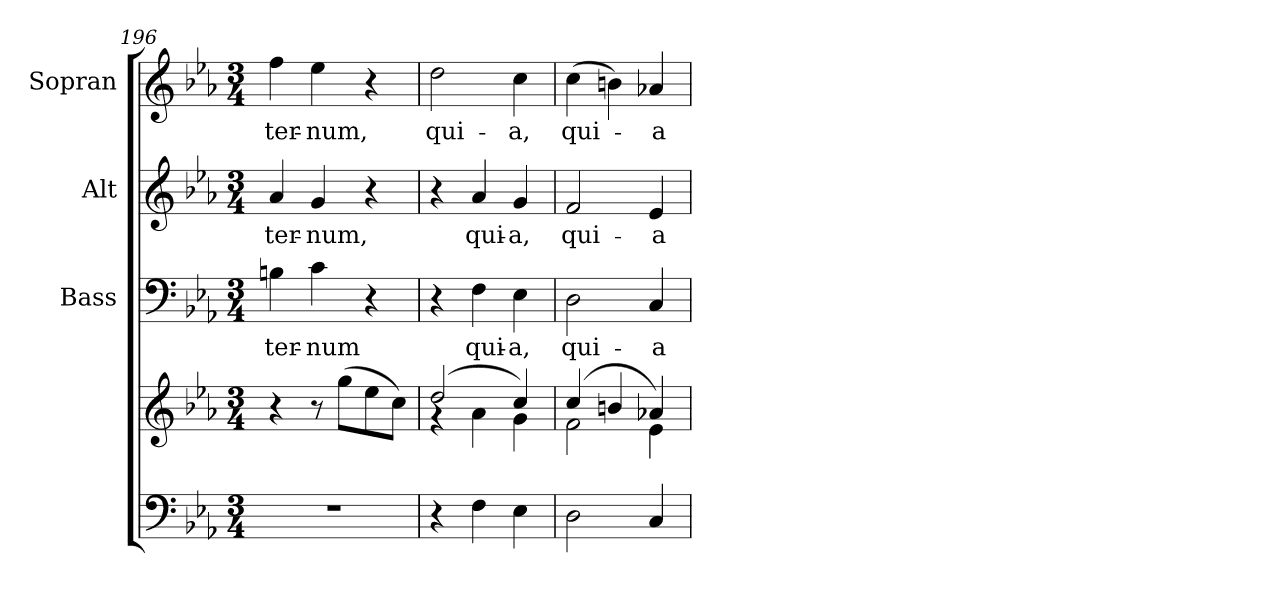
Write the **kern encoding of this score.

**kern	**kern	**kern	**text	**kern	**text	**kern	**text
*part4	*part4	*part3	*part3	*part2	*part2	*part1	*part1
*staff5	*staff4	*staff3	*staff3	*staff2	*staff2	*staff1	*staff1
*	*	*I"Bass	*	*I"Alt	*	*I"Sopran	*
*	*	*I'B.	*	*I'A.	*	*I'S.	*
*clefF4	*clefG2	*clefF4	*	*clefG2	*	*clefG2	*
*k[b-e-a-]	*k[b-e-a-]	*k[b-e-a-]	*	*k[b-e-a-]	*	*k[b-e-a-]	*
*E-:	*E-:	*E-:	*	*E-:	*	*E-:	*
*M3/4	*M3/4	*M3/4	*	*M3/4	*	*M3/4	*
=196	=196	=196	=196	=196	=196	=196	=196
!	!	!	!LO:LY:b	!	!LO:LY:b	!	!LO:LY:b
2.r	4r	4Bn\	-ter-	4a-/	-ter-	4ff\	-ter-
!	!	!	!LO:LY:b	!	!LO:LY:b	!	!LO:LY:b
.	8r	4c\	-num	4g/	-num,	4ee-\	-num,
.	(>8gg\L	.	.	.	.	.	.
.	8ee-\	4r	.	4r	.	4r	.
.	8cc\J)	.	.	.	.	.	.
=197	=197	=197	=197	=197	=197	=197	=197
*	*^	*	*	*	*	*	*
!	!	!	!	!	!	!	!	!LO:LY:b
4r	(2dd/	4rf	4r	.	4r	.	2dd\	qui-
!	!	!	!	!LO:LY:b	!	!LO:LY:b	!	!
4F\	.	4a-\	4F\	qui-	4a-/	qui-	.	.
!	!	!	!	!LO:LY:b	!	!LO:LY:b	!	!LO:LY:b
4E-\	4cc/)	4g\	4E-\	-a,	4g/	-a,	4cc\	-a,
=198	=198	=198	=198	=198	=198	=198	=198	=198
!	!	!	!	!LO:LY:b	!	!LO:LY:b	!	!LO:LY:b
2D\	(4cc/	2f\	2D\	qui-	2f/	qui-	(>4cc\	qui-
.	4bn/	.	.	.	.	.	4bn\)	.
!	!	!	!	!LO:LY:b	!	!LO:LY:b	!	!LO:LY:b
4C/	4a-X/)	4e-\	4C/	-a	4e-/	-a	4a-X/	-a
*	*v	*v	*	*	*	*	*	*
=	=	=	=	=	=	=	=
*-	*-	*-	*-	*-	*-	*-	*-
